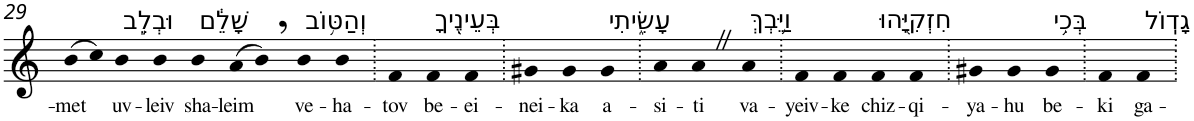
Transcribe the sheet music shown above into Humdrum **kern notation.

**kern	**text
*part1	*part1
*staff1	*staff1
*I"Piano	*
*I'Pno	*
!!LO:PB:g=z
*clefG2	*
*k[]	*
=29	=29
!	!LO:LY:b
(8b	-met
8cc)	.
!LO:TX:a:t=וּבְלֵ֣ב	!
!	!LO:LY:b
4b	uv-
!	!LO:LY:b
4b	-leiv
!LO:TX:a:t=שָׁלֵ֔ם	!
!	!LO:LY:b
4b	sha-
!	!LO:LY:b
(8a	-leim
8b,)	.
!LO:TX:a:t=וְהַטּ֥וֹב	!
!	!LO:LY:b
4b	ve-
!	!LO:LY:b
4b	-ha-
=30.	=30.
!	!LO:LY:b
4f	-tov
!LO:TX:a:t=בְּעֵינֶ֖יךָ	!
!	!LO:LY:b
4f	be-
!	!LO:LY:b
4f	-ei-
=31.	=31.
!	!LO:LY:b
4g#X	-nei-
!	!LO:LY:b
4g#	-ka
!LO:TX:a:t=עָשִׂ֑יתִי	!
!	!LO:LY:b
4g#	a-
=32.	=32.
!	!LO:LY:b
4a	-si-
!	!LO:LY:b
4aZ	-ti
!LO:TX:a:t=וַיֵּ֥בְךְּ	!
!	!LO:LY:b
4a	va-
=33.	=33.
!	!LO:LY:b
4f	-yeiv-
!	!LO:LY:b
4f	-ke
!LO:TX:a:t=חִזְקִיָּ֖הוּ	!
!	!LO:LY:b
4f	chiz-
!	!LO:LY:b
4f	-qi-
=34.	=34.
!	!LO:LY:b
4g#X	-ya-
!	!LO:LY:b
4g#	-hu
!LO:TX:a:t=בְּכִ֥י	!
!	!LO:LY:b
4g#	be-
=35.	=35.
!	!LO:LY:b
4f	-ki
!LO:TX:a:t=גָדֽוֹל	!
!	!LO:LY:b
4f	ga-
=.	=.
*-	*-
